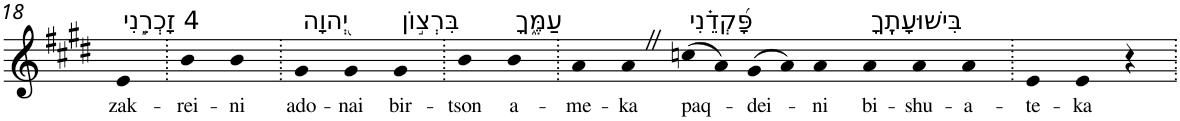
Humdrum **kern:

**kern	**text
*part1	*part1
*staff1	*staff1
*I"Piano	*
*I'Pno	*
!!LO:PB:g=z
*clefG2	*
*k[f#c#g#d#]	*
*E:	*
=18	=18
!LO:TX:a:t=4 זָכְרֵ֣נִי	!
!	!LO:LY:b
4e	zak-
=19.	=19.
!	!LO:LY:b
4b	-rei-
!	!LO:LY:b
4b	-ni
=20.	=20.
!LO:TX:a:t=יְ֭הוָה	!
!	!LO:LY:b
4g#	ado-
!	!LO:LY:b
4g#	-nai
!LO:TX:a:t=בִּרְצ֣וֹן	!
!	!LO:LY:b
4g#	bir-
=21.	=21.
!	!LO:LY:b
4b	-tson
!LO:TX:a:t=עַמֶּ֑ךָ	!
!	!LO:LY:b
4b	a-
=22.	=22.
!	!LO:LY:b
4a	-me-
!	!LO:LY:b
4aZ	-ka
!LO:TX:a:t=פָּ֝קְדֵ֗נִי	!
!	!LO:LY:b
(>8ccn	paq-
8a)	.
!	!LO:LY:b
(>8g#	-dei-
8a)	.
!	!LO:LY:b
4a	-ni
!LO:TX:a:t=בִּישׁוּעָתֶֽךָ	!
!	!LO:LY:b
4a	bi-
!	!LO:LY:b
4a	-shu-
!	!LO:LY:b
4a	-a-
=23.	=23.
!	!LO:LY:b
4e	-te-
!	!LO:LY:b
4e	-ka
4r	.
=.	=.
*-	*-
